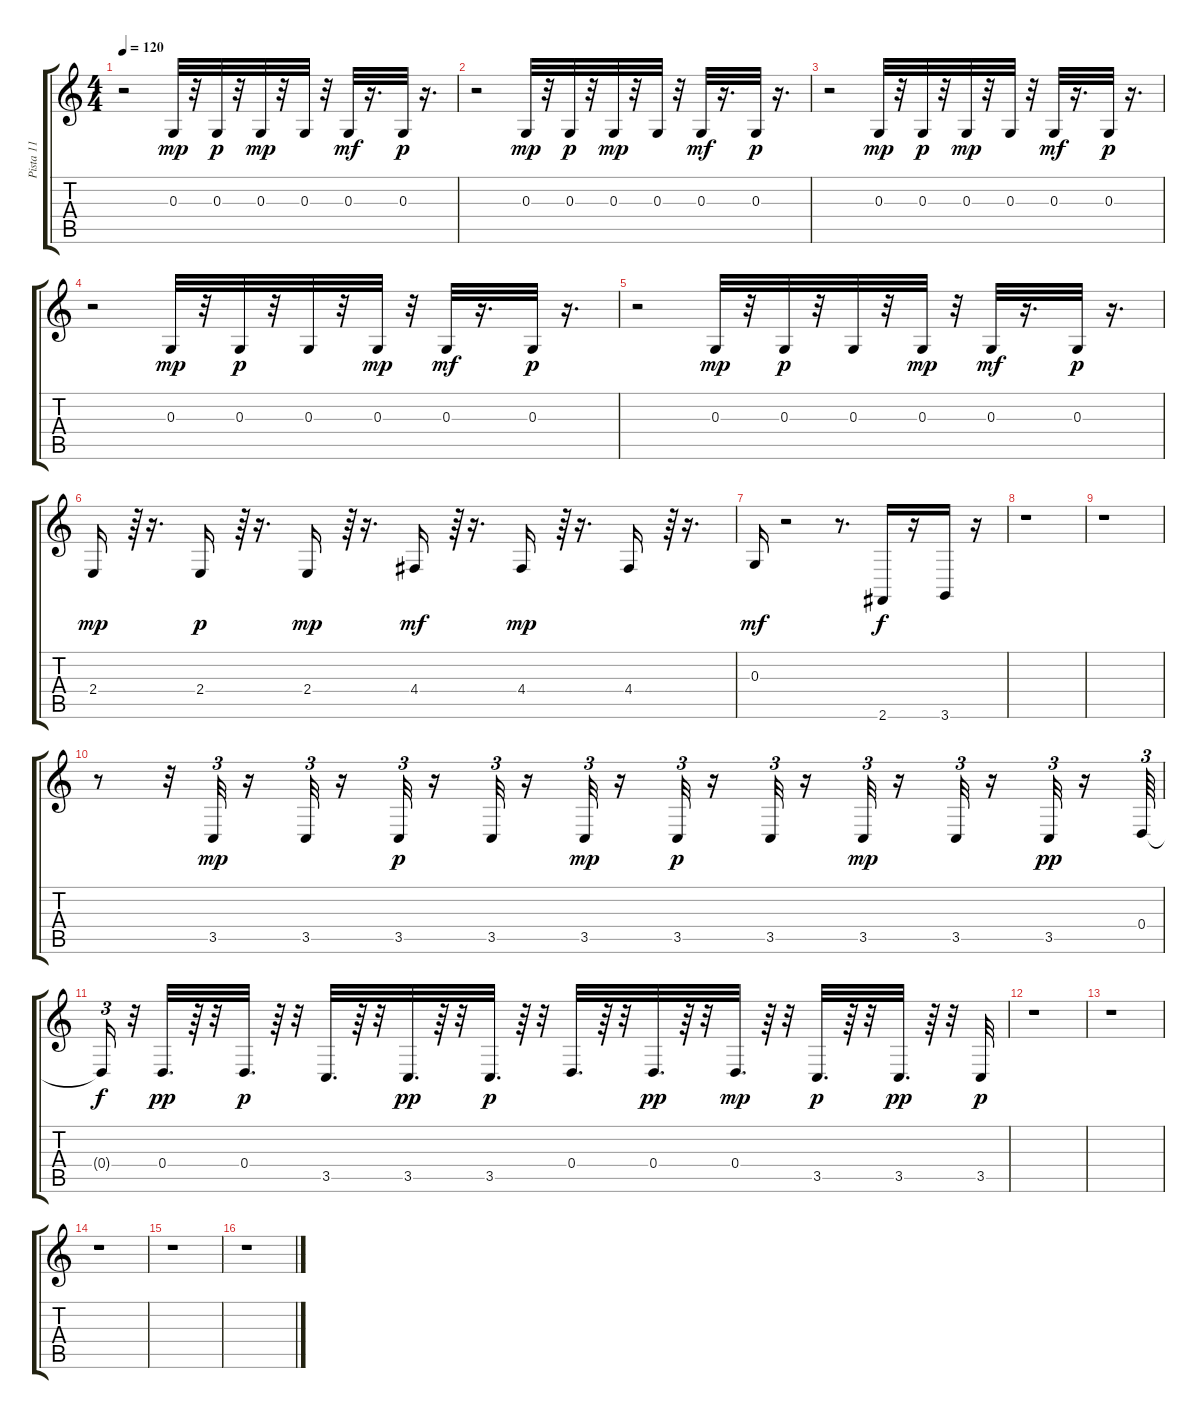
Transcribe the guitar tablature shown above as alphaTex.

\track ("Pista 11" "Pista 11") {instrument synthdrum}
\staff {score tabs}
\tuning (E4 B3 G3 D3 A2 E2) {hide}
\ts (4 4)
\tempo 120
\clef g2
\ks c
r.2{dy p} 0.3.32{dy mp} r.32 0.3.32{dy p} r.32 0.3.32{dy mp} r.32 0.3.32 r.32 0.3.32{dy mf} r.16{d} 0.3.32{dy p} r.16{d} |
r.2 0.3.32{dy mp} r.32 0.3.32{dy p} r.32 0.3.32{dy mp} r.32 0.3.32 r.32 0.3.32{dy mf} r.16{d} 0.3.32{dy p} r.16{d} |
r.2 0.3.32{dy mp} r.32 0.3.32{dy p} r.32 0.3.32{dy mp} r.32 0.3.32 r.32 0.3.32{dy mf} r.16{d} 0.3.32{dy p} r.16{d} |
r.2 0.3.32{dy mp} r.32 0.3.32{dy p} r.32 0.3.32 r.32 0.3.32{dy mp} r.32 0.3.32{dy mf} r.16{d} 0.3.32{dy p} r.16{d} |
r.2 0.3.32{dy mp} r.32 0.3.32{dy p} r.32 0.3.32 r.32 0.3.32{dy mp} r.32 0.3.32{dy mf} r.16{d} 0.3.32{dy p} r.16{d} |
2.4.16{dy mp} r.64{tu (3 2)} r.16{d} 2.4.16{dy p} r.64{tu (3 2)} r.16{d} 2.4.16{dy mp} r.64{tu (3 2)} r.16{d} 4.4.16{dy mf} r.64{tu (3 2)} r.16{d} 4.4.16{dy mp} r.64{tu (3 2)} r.16{d} 4.4.16 r.64{tu (3 2)} r.16{d} |
0.3.16{dy mf} r.2 r.8{d} 2.6.16{dy f} r.16 3.6.16 r.16 |
r.1 |
r.1 |
r.8 r.32 3.5.32{tu (3 2) dy mp} r.16 3.5.32{tu (3 2)} r.16 3.5.32{tu (3 2) dy p} r.16 3.5.32{tu (3 2)} r.16 3.5.32{tu (3 2) dy mp} r.16 3.5.32{tu (3 2) dy p} r.16 3.5.32{tu (3 2)} r.16 3.5.32{tu (3 2) dy mp} r.16 3.5.32{tu (3 2)} r.16 3.5.32{tu (3 2) dy pp} r.16 0.4.64{tu (3 2)} |
0.4{t}.16{tu (3 2) dy f} r.32 0.4.32{d dy pp} r.64 r.32 0.4.32{d dy p} r.64 r.32 3.5.32{d} r.64 r.32 3.5.32{d dy pp} r.64 r.32 3.5.32{d dy p} r.64 r.32 0.4.32{d} r.64 r.32 0.4.32{d dy pp} r.64 r.32 0.4.32{d dy mp} r.64 r.32 3.5.32{d dy p} r.64 r.32 3.5.32{d dy pp} r.64 r.32 3.5.32{dy p} |
r.1 |
r.1 |
r.1 |
r.1 |
r.1
